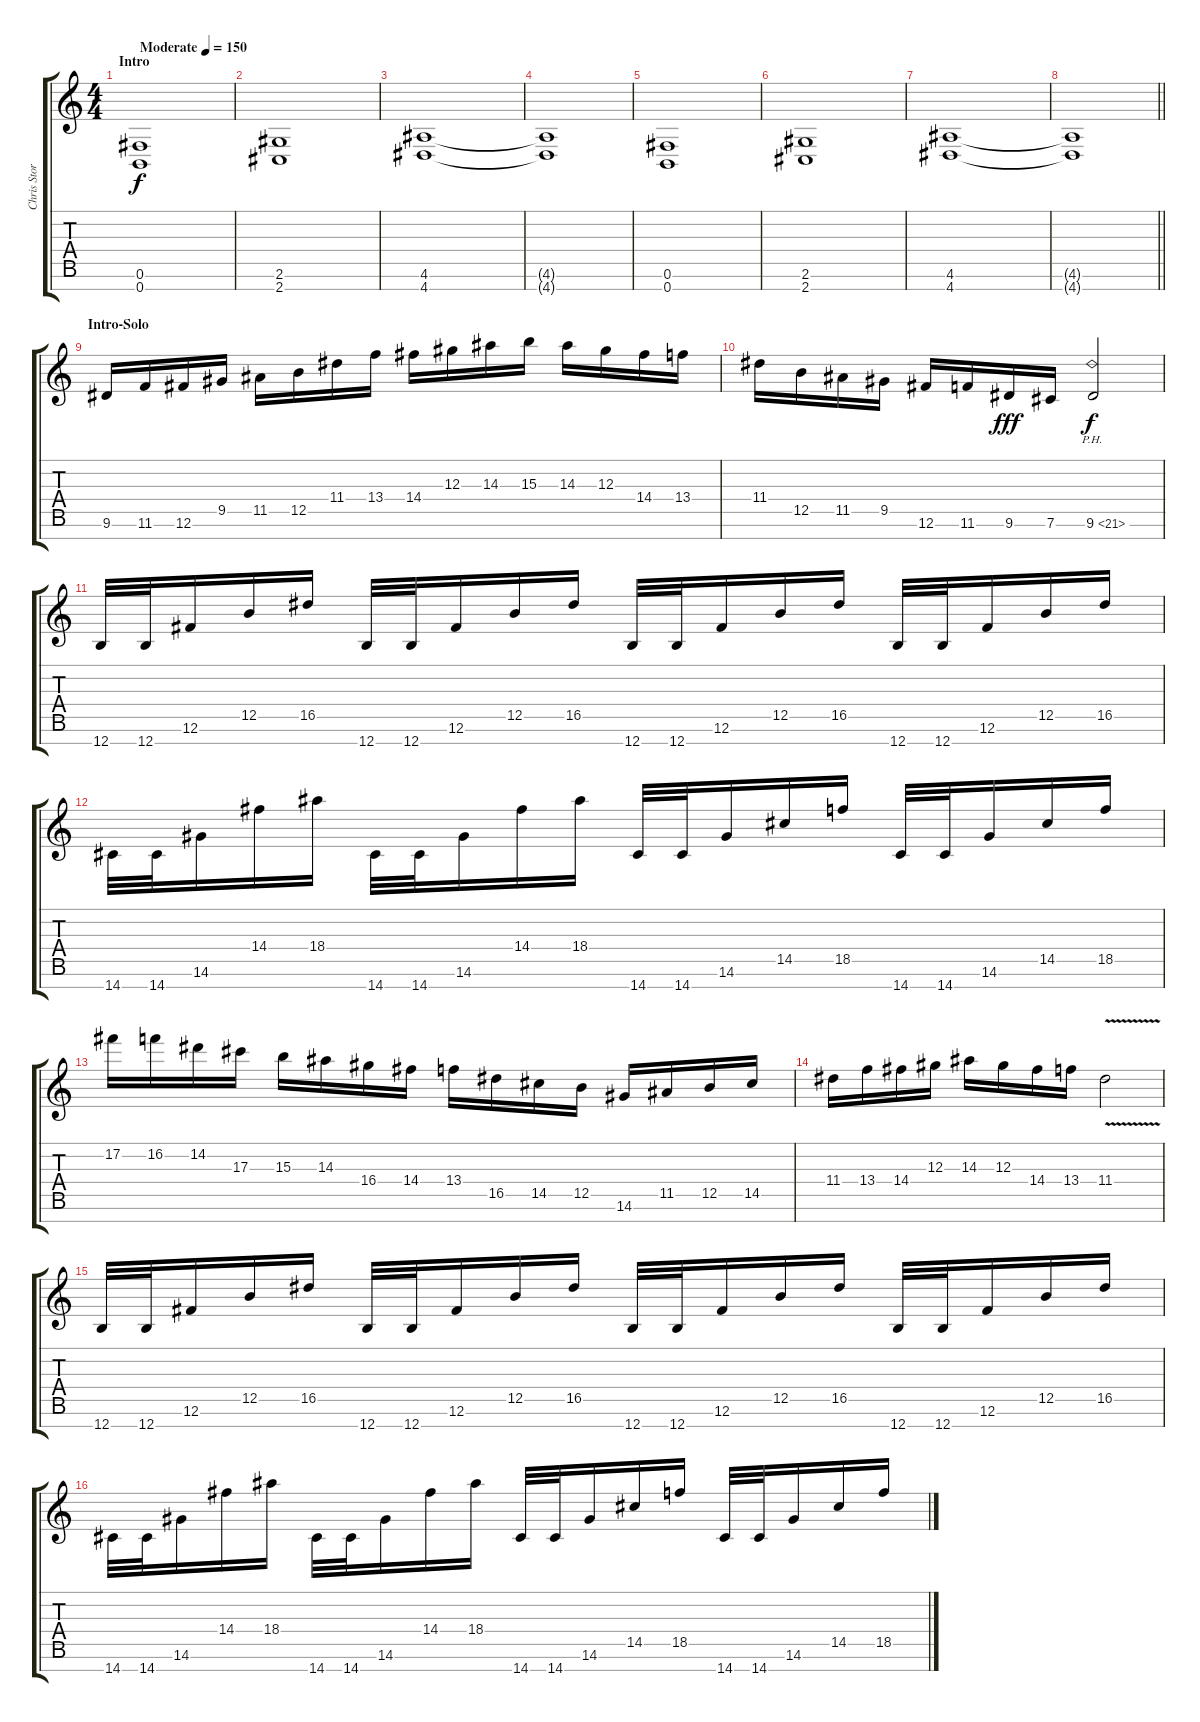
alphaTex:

\track ("Chris Storey" "Chris Stor") {instrument distortionguitar}
\staff {score tabs}
\tuning (Gb4 Db4 Ab3 E3 B2 Gb2 B1) {hide}
\ts (4 4)
\section ("" "Intro")
\tempo (150 "Moderate")
\clef g2
\ks c
(0.6 0.7).1{dy f instrument distortionguitar} |
(2.6 2.7).1 |
(4.6 4.7).1 |
(4.6{t} 4.7{t}).1 |
(0.6 0.7).1 |
(2.6 2.7).1 |
(4.6 4.7).1 |
\barLineRight lightlight
(4.6{t} 4.7{t}).1 |
\section ("" "Intro-Solo")
9.6.16 11.6.16 12.6.16 9.5.16 11.5.16 12.5.16 11.4.16 13.4.16 14.4.16 12.3.16 14.3.16 15.3.16 14.3.16 12.3.16 14.4.16 13.4.16 |
11.4.16 12.5.16 11.5.16 9.5.16 12.6.16 11.6.16 9.6.16{dy fff} 7.6.16 9.6{ph 12}.2{dy f} |
12.7.32 12.7.32 12.6.16 12.5.16 16.5.16 12.7.32 12.7.32 12.6.16 12.5.16 16.5.16 12.7.32 12.7.32 12.6.16 12.5.16 16.5.16 12.7.32 12.7.32 12.6.16 12.5.16 16.5.16 |
14.7.32 14.7.32 14.6.16 14.4.16 18.4.16 14.7.32 14.7.32 14.6.16 14.4.16 18.4.16 14.7.32 14.7.32 14.6.16 14.5.16 18.5.16 14.7.32 14.7.32 14.6.16 14.5.16 18.5.16 |
17.2.16 16.2.16 14.2.16 17.3.16 15.3.16 14.3.16 16.4.16 14.4.16 13.4.16 16.5.16 14.5.16 12.5.16 14.6.16 11.5.16 12.5.16 14.5.16 |
11.4.16 13.4.16 14.4.16 12.3.16 14.3.16 12.3.16 14.4.16 13.4.16 11.4{v}.2 |
12.7.32 12.7.32 12.6.16 12.5.16 16.5.16 12.7.32 12.7.32 12.6.16 12.5.16 16.5.16 12.7.32 12.7.32 12.6.16 12.5.16 16.5.16 12.7.32 12.7.32 12.6.16 12.5.16 16.5.16 |
14.7.32 14.7.32 14.6.16 14.4.16 18.4.16 14.7.32 14.7.32 14.6.16 14.4.16 18.4.16 14.7.32 14.7.32 14.6.16 14.5.16 18.5.16 14.7.32 14.7.32 14.6.16 14.5.16 18.5.16
